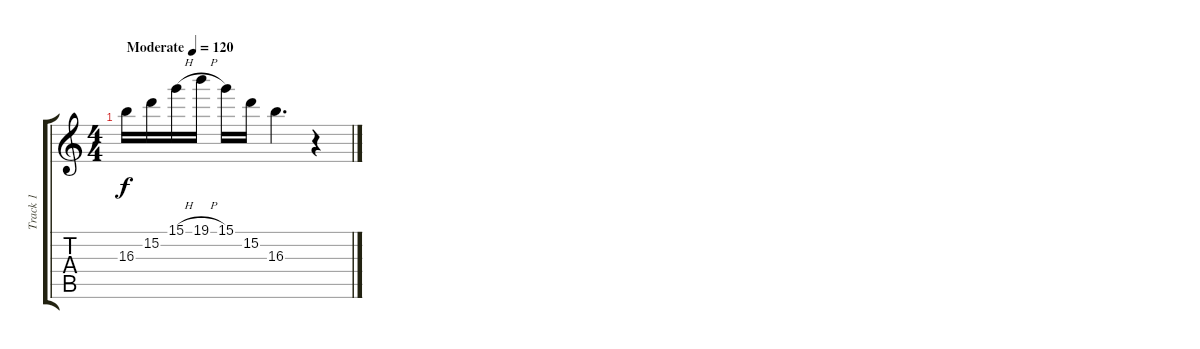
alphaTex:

\track ("Track 1" "Track 1") {instrument acousticguitarsteel}
\staff {score tabs}
\tuning (E4 B3 G3 D3 A2 E2) {hide}
\ts (4 4)
\tempo (120 "Moderate")
\clef g2
\ks c
16.3.16{dy f instrument acousticguitarsteel} 15.2.16 15.1{h}.16 19.1{h}.16 15.1.16 15.2.16 16.3.4{d} r.4
